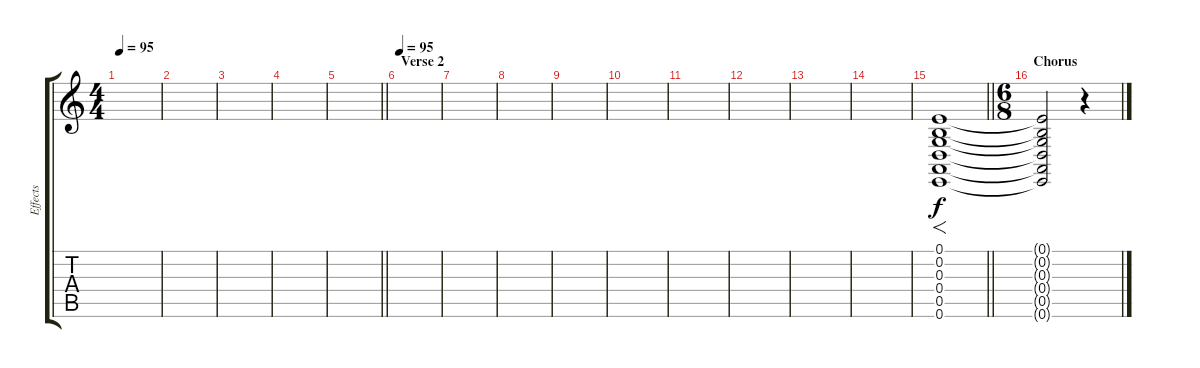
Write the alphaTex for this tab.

\track ("Effects" "Effects") {instrument seashore}
\staff {score tabs}
\tuning (E4 B3 G3 D3 A2 E2) {hide}
\ts (4 4)
\tempo 95
\clef g2
\ks c
|
|
|
|
\barLineRight lightlight
|
\section ("" "Verse 2")
\tempo 95
|
|
|
|
|
|
|
|
|
\barLineRight lightlight
(0.1 0.2 0.3 0.4 0.5 0.6).1{f} |
\ts (6 8)
\section ("" "Chorus")
(0.1{t} 0.2{t} 0.3{t} 0.4{t} 0.5{t} 0.6{t}).2 r.4
